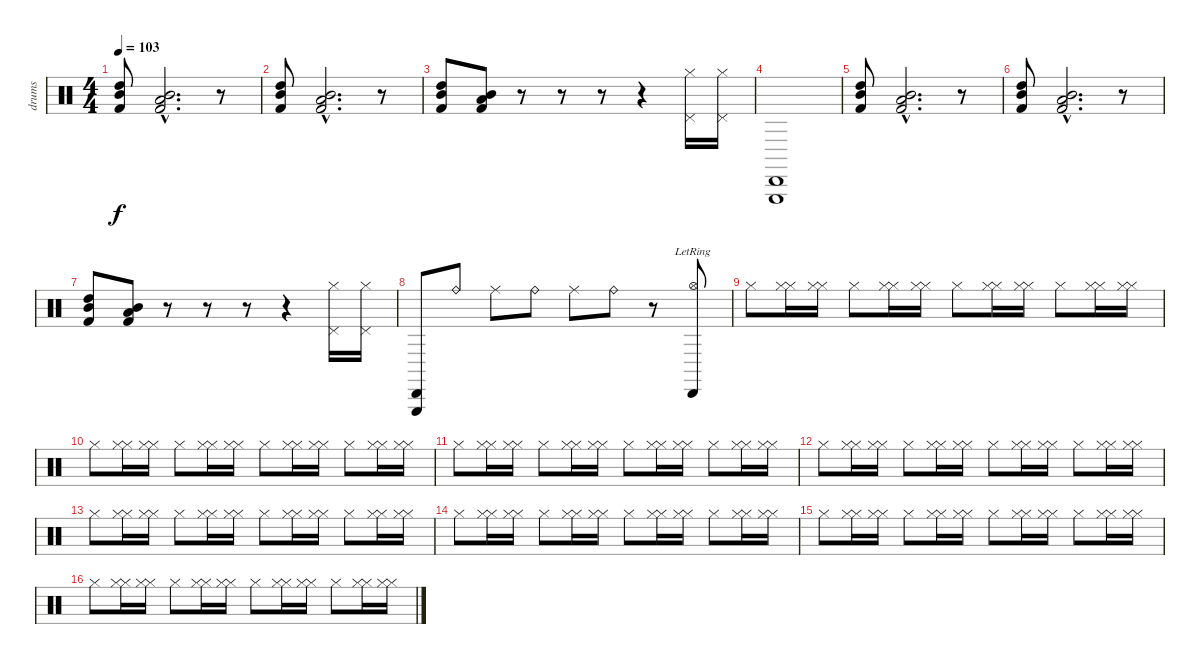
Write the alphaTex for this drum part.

\track ("drums" "drums") {instrument percussion}
\staff {score}
\articulation defaults
\ts (4 4)
\tempo 103
\clef neutral
\ks c
("Mid Tom (hit)" "High Tom (hit)" "Kick (hit) 2").8{dy f} ("Low Tom (hit)"{hac} "Mid Tom (hit)"{hac} "Kick (hit) 2"{hac}).2{d} r.8 |
("Mid Tom (hit)" "High Tom (hit)" "Kick (hit) 2").8 ("Low Tom (hit)"{hac} "Mid Tom (hit)"{hac} "Kick (hit) 2"{hac}).2{d} r.8 |
("Mid Tom (hit)" "High Tom (hit)" "Kick (hit) 2").8 ("Low Tom (hit)" "Mid Tom (hit)" "Kick (hit) 2").8 r.8 r.8 r.8 r.4 ("Pedal Hi-Hat (hit)" "Hi-Hat (closed)").16 ("Pedal Hi-Hat (hit)" "Hi-Hat (closed)").16 |
("Triangle (hit)" "Cabasa (hit)").1 |
("Mid Tom (hit)" "High Tom (hit)" "Kick (hit) 2").8 ("Low Tom (hit)"{hac} "Mid Tom (hit)"{hac} "Kick (hit) 2"{hac}).2{d} r.8 |
("Mid Tom (hit)" "High Tom (hit)" "Kick (hit) 2").8 ("Low Tom (hit)"{hac} "Mid Tom (hit)"{hac} "Kick (hit) 2"{hac}).2{d} r.8 |
("Mid Tom (hit)" "High Tom (hit)" "Kick (hit) 2").8 ("Low Tom (hit)" "Mid Tom (hit)" "Kick (hit) 2").8 r.8 r.8 r.8 r.4 ("Pedal Hi-Hat (hit)" "Hi-Hat (closed)").16 ("Pedal Hi-Hat (hit)" "Hi-Hat (closed)").16 |
("Triangle (hit)" "Cabasa (hit)").8 "Ride (bell)".8 "Ride (middle)".8 "Ride (bell)".8 "Ride (middle)".8 "Ride (bell)".8 r.8 ("Hi-Hat (open)"{lr} "Cabasa (hit)"{lr}).8 |
"Hi-Hat (closed)".8 ("Hi-Hat (closed)" "Hi-Hat (closed)").16 ("Hi-Hat (closed)" "Hi-Hat (closed)").16 "Hi-Hat (closed)".8 ("Hi-Hat (closed)" "Hi-Hat (closed)").16 ("Hi-Hat (closed)" "Hi-Hat (closed)").16 "Hi-Hat (closed)".8 ("Hi-Hat (closed)" "Hi-Hat (closed)").16 ("Hi-Hat (closed)" "Hi-Hat (closed)").16 "Hi-Hat (closed)".8 ("Hi-Hat (closed)" "Hi-Hat (closed)").16 ("Hi-Hat (closed)" "Hi-Hat (closed)").16 |
"Hi-Hat (closed)".8 ("Hi-Hat (closed)" "Hi-Hat (closed)").16 ("Hi-Hat (closed)" "Hi-Hat (closed)").16 "Hi-Hat (closed)".8 ("Hi-Hat (closed)" "Hi-Hat (closed)").16 ("Hi-Hat (closed)" "Hi-Hat (closed)").16 "Hi-Hat (closed)".8 ("Hi-Hat (closed)" "Hi-Hat (closed)").16 ("Hi-Hat (closed)" "Hi-Hat (closed)").16 "Hi-Hat (closed)".8 ("Hi-Hat (closed)" "Hi-Hat (closed)").16 ("Hi-Hat (closed)" "Hi-Hat (closed)").16 |
"Hi-Hat (closed)".8 ("Hi-Hat (closed)" "Hi-Hat (closed)").16 ("Hi-Hat (closed)" "Hi-Hat (closed)").16 "Hi-Hat (closed)".8 ("Hi-Hat (closed)" "Hi-Hat (closed)").16 ("Hi-Hat (closed)" "Hi-Hat (closed)").16 "Hi-Hat (closed)".8 ("Hi-Hat (closed)" "Hi-Hat (closed)").16 ("Hi-Hat (closed)" "Hi-Hat (closed)").16 "Hi-Hat (closed)".8 ("Hi-Hat (closed)" "Hi-Hat (closed)").16 ("Hi-Hat (closed)" "Hi-Hat (closed)").16 |
"Hi-Hat (closed)".8 ("Hi-Hat (closed)" "Hi-Hat (closed)").16 ("Hi-Hat (closed)" "Hi-Hat (closed)").16 "Hi-Hat (closed)".8 ("Hi-Hat (closed)" "Hi-Hat (closed)").16 ("Hi-Hat (closed)" "Hi-Hat (closed)").16 "Hi-Hat (closed)".8 ("Hi-Hat (closed)" "Hi-Hat (closed)").16 ("Hi-Hat (closed)" "Hi-Hat (closed)").16 "Hi-Hat (closed)".8 ("Hi-Hat (closed)" "Hi-Hat (closed)").16 ("Hi-Hat (closed)" "Hi-Hat (closed)").16 |
"Hi-Hat (closed)".8 ("Hi-Hat (closed)" "Hi-Hat (closed)").16 ("Hi-Hat (closed)" "Hi-Hat (closed)").16 "Hi-Hat (closed)".8 ("Hi-Hat (closed)" "Hi-Hat (closed)").16 ("Hi-Hat (closed)" "Hi-Hat (closed)").16 "Hi-Hat (closed)".8 ("Hi-Hat (closed)" "Hi-Hat (closed)").16 ("Hi-Hat (closed)" "Hi-Hat (closed)").16 "Hi-Hat (closed)".8 ("Hi-Hat (closed)" "Hi-Hat (closed)").16 ("Hi-Hat (closed)" "Hi-Hat (closed)").16 |
"Hi-Hat (closed)".8 ("Hi-Hat (closed)" "Hi-Hat (closed)").16 ("Hi-Hat (closed)" "Hi-Hat (closed)").16 "Hi-Hat (closed)".8 ("Hi-Hat (closed)" "Hi-Hat (closed)").16 ("Hi-Hat (closed)" "Hi-Hat (closed)").16 "Hi-Hat (closed)".8 ("Hi-Hat (closed)" "Hi-Hat (closed)").16 ("Hi-Hat (closed)" "Hi-Hat (closed)").16 "Hi-Hat (closed)".8 ("Hi-Hat (closed)" "Hi-Hat (closed)").16 ("Hi-Hat (closed)" "Hi-Hat (closed)").16 |
"Hi-Hat (closed)".8 ("Hi-Hat (closed)" "Hi-Hat (closed)").16 ("Hi-Hat (closed)" "Hi-Hat (closed)").16 "Hi-Hat (closed)".8 ("Hi-Hat (closed)" "Hi-Hat (closed)").16 ("Hi-Hat (closed)" "Hi-Hat (closed)").16 "Hi-Hat (closed)".8 ("Hi-Hat (closed)" "Hi-Hat (closed)").16 ("Hi-Hat (closed)" "Hi-Hat (closed)").16 "Hi-Hat (closed)".8 ("Hi-Hat (closed)" "Hi-Hat (closed)").16 ("Hi-Hat (closed)" "Hi-Hat (closed)").16 |
"Hi-Hat (closed)".8 ("Hi-Hat (closed)" "Hi-Hat (closed)").16 ("Hi-Hat (closed)" "Hi-Hat (closed)").16 "Hi-Hat (closed)".8 ("Hi-Hat (closed)" "Hi-Hat (closed)").16 ("Hi-Hat (closed)" "Hi-Hat (closed)").16 "Hi-Hat (closed)".8 ("Hi-Hat (closed)" "Hi-Hat (closed)").16 ("Hi-Hat (closed)" "Hi-Hat (closed)").16 "Hi-Hat (closed)".8 ("Hi-Hat (closed)" "Hi-Hat (closed)").16 ("Hi-Hat (closed)" "Hi-Hat (closed)").16
